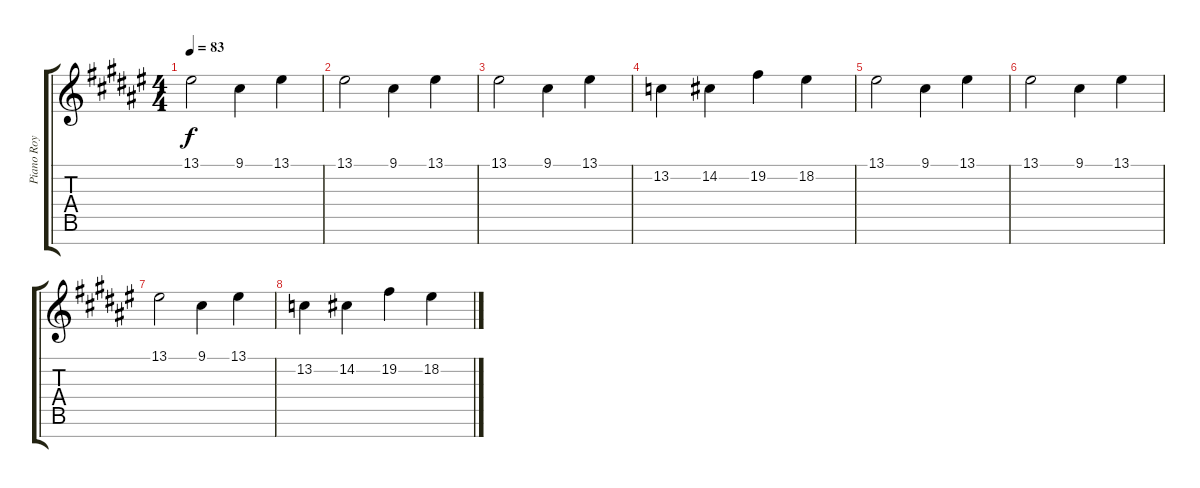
\track ("Piano Roy " "Piano Roy ") {instrument acousticgrandpiano}
\staff {score tabs}
\tuning (E4 B3 G3 D3 A2 E2 B1) {hide}
\ts (4 4)
\tempo 83
\clef g2
\ks d#minor
13.1.2{dy f} 9.1.4 13.1.4 |
13.1.2 9.1.4 13.1.4 |
13.1.2 9.1.4 13.1.4 |
13.2.4 14.2.4 19.2.4 18.2.4 |
13.1.2 9.1.4 13.1.4 |
13.1.2 9.1.4 13.1.4 |
13.1.2 9.1.4 13.1.4 |
13.2.4 14.2.4 19.2.4 18.2.4
